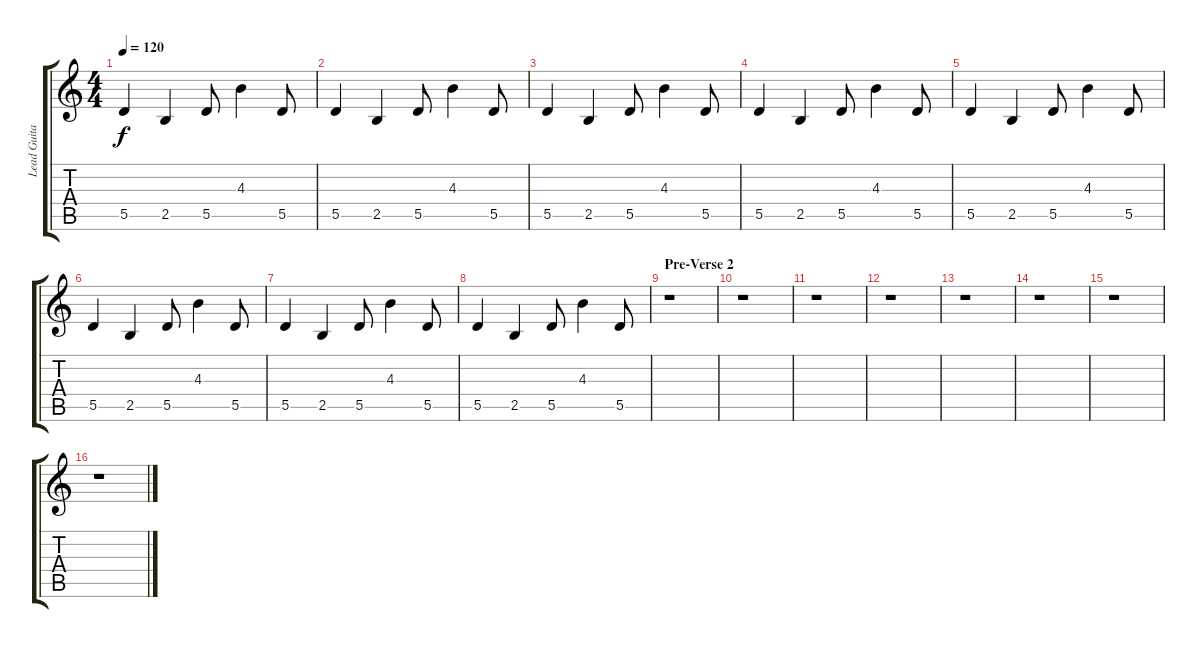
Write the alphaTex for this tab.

\track ("Lead Guitar" "Lead Guita") {instrument overdrivenguitar}
\staff {score tabs}
\tuning (E4 B3 G3 D3 A2 D2) {hide}
\ts (4 4)
\tempo 120
\clef g2
\ks c
5.5.4{dy f instrument electricguitarclean} 2.5.4 5.5.8 4.3.4 5.5.8 |
5.5.4{instrument electricguitarclean} 2.5.4 5.5.8 4.3.4 5.5.8 |
5.5.4{instrument electricguitarclean} 2.5.4 5.5.8 4.3.4 5.5.8 |
5.5.4{instrument electricguitarclean} 2.5.4 5.5.8 4.3.4 5.5.8 |
5.5.4{instrument electricguitarclean} 2.5.4 5.5.8 4.3.4 5.5.8 |
5.5.4{instrument electricguitarclean} 2.5.4 5.5.8 4.3.4 5.5.8 |
5.5.4{instrument electricguitarclean} 2.5.4 5.5.8 4.3.4 5.5.8 |
5.5.4{instrument electricguitarclean} 2.5.4 5.5.8 4.3.4 5.5.8 |
\section ("" "Pre-Verse 2")
r.1 |
r.1 |
r.1 |
r.1 |
r.1 |
r.1 |
r.1 |
r.1
